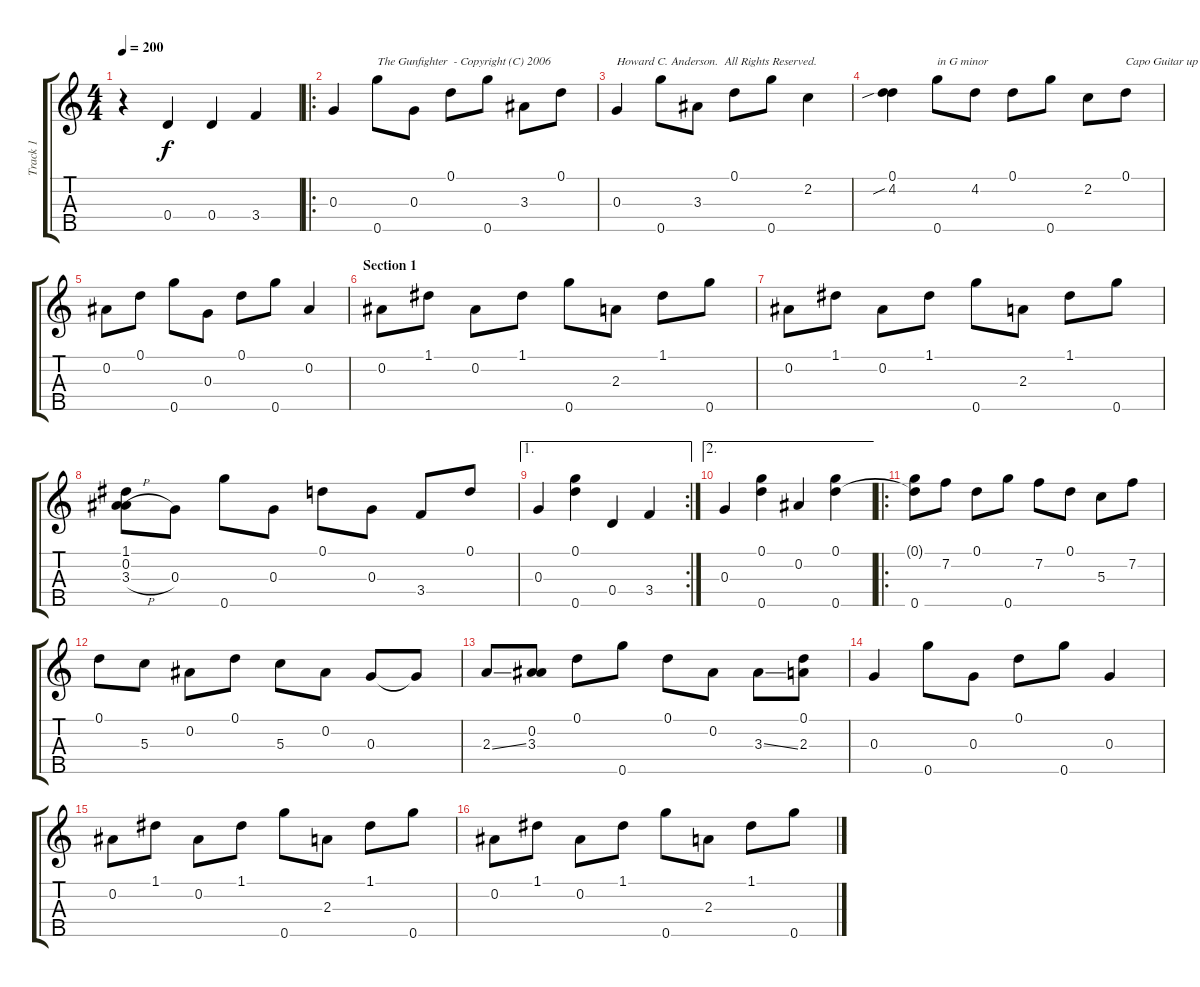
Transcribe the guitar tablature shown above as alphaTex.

\track ("Track 1" "Track 1") {instrument banjo}
\staff {score tabs}
\tuning (D4 Bb3 G3 D3 G4) {hide}
\displaytranspose 12
\ts (4 4)
\tempo 200
\clef g2
\ks c
r.4{dy f instrument banjo} 0.4.4 0.4.4 3.4.4 |
\ro
0.3.4 0.5.8{txt "The Gunfighter  - Copyright (C) 2006 "} 0.3.8 0.1.8 0.5.8 3.3.8 0.1.8 |
0.3.4{txt "Howard C. Anderson.  All Rights Reserved."} 0.5.8 3.3.8 0.1.8 0.5.8 2.2.4 |
(0.1 4.2{sib}).4 0.5.8{txt "in G minor"} 4.2.8 0.1.8 0.5.8 2.2.8 0.1.8{txt "Capo Guitar up 3 and play in E minor"} |
0.2.8 0.1.8 0.5.8 0.3.8 0.1.8 0.5.8 0.2.4 |
\section ("" "Section 1")
0.2.8 1.1.8 0.2.8 1.1.8 0.5.8 2.3.8 1.1.8 0.5.8 |
0.2.8 1.1.8 0.2.8 1.1.8 0.5.8 2.3.8 1.1.8 0.5.8 |
(1.1 0.2 3.3{h}).8 0.3.8 0.5.8 0.3.8 0.1.8 0.3.8 3.4.8 0.1.8 |
\ae 1
\rc 2
0.3.4 (0.1 0.5).4 0.4.4 3.4.4 |
\ae 2
0.3.4 (0.1 0.5).4 0.2.4 (0.1 0.5).4 |
\ro
(0.1{t} 0.5).8 7.2.8 0.1.8 0.5.8 7.2.8 0.1.8 5.3.8 7.2.8 |
0.1.8 5.3.8 0.2.8 0.1.8 5.3.8 0.2.8 0.3.8 0.3{t}.8 |
2.3{ss}.8 (0.2 3.3).8 0.1.8 0.5.8 0.1.8 0.2.8 3.3{ss}.8 (0.1 2.3).8 |
0.3.4 0.5.8 0.3.8 0.1.8 0.5.8 0.3.4 |
0.2.8 1.1.8 0.2.8 1.1.8 0.5.8 2.3.8 1.1.8 0.5.8 |
0.2.8 1.1.8 0.2.8 1.1.8 0.5.8 2.3.8 1.1.8 0.5.8
